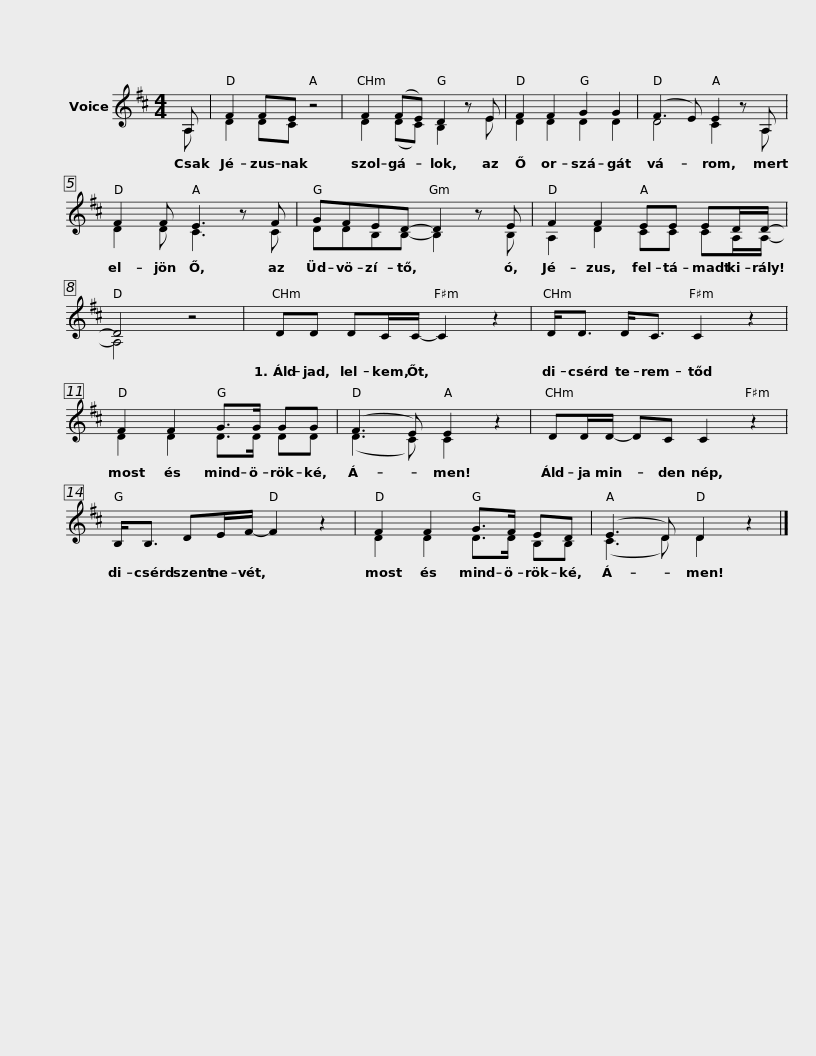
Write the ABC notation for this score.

X:1
%%score ( 1 2 )
L:1/8
M:4/4
I:linebreak $
K:D
V:1 treble
V:2 treble
V:1
 A, | F2 FE z4 | F2 (FE) D2 z E | F2 F2 G2 G2 | (F3 E) E2 z A, |$ %5
 F2 F E3 z F | GFED- D2 z E | F2 F2 EE ED/D/- | D4 z4 |$ DD DC/C/- C2 z2 | %10
 D<D D<C C2 z2 | F2 F2 G>G GG | (F3 E) E2 z2 |$ DD/D/- DC C2 z2 | B,<B, DE/F/- F2 z2 | %15
 F2 F2 G>F ED | (E3 D) D2 z2 |] %17
V:2
 A, | D2 DC z4 | D2 (DC) B,2 z E | D2 D2 D2 D2 | D4 C2 z A, |$ %5
 D2 D C3 z C | DDB,B,- B,2 z B, | A,2 D2 CC CA,/A,/- | A,4 z4 |$ x8 | %10
 x8 | D2 D2 D>D DD | (D3 C) C2 z2 |$ x8 | x8 | %15
 D2 D2 D>D B,B, | (C3 D) D2 z2 |] %17
